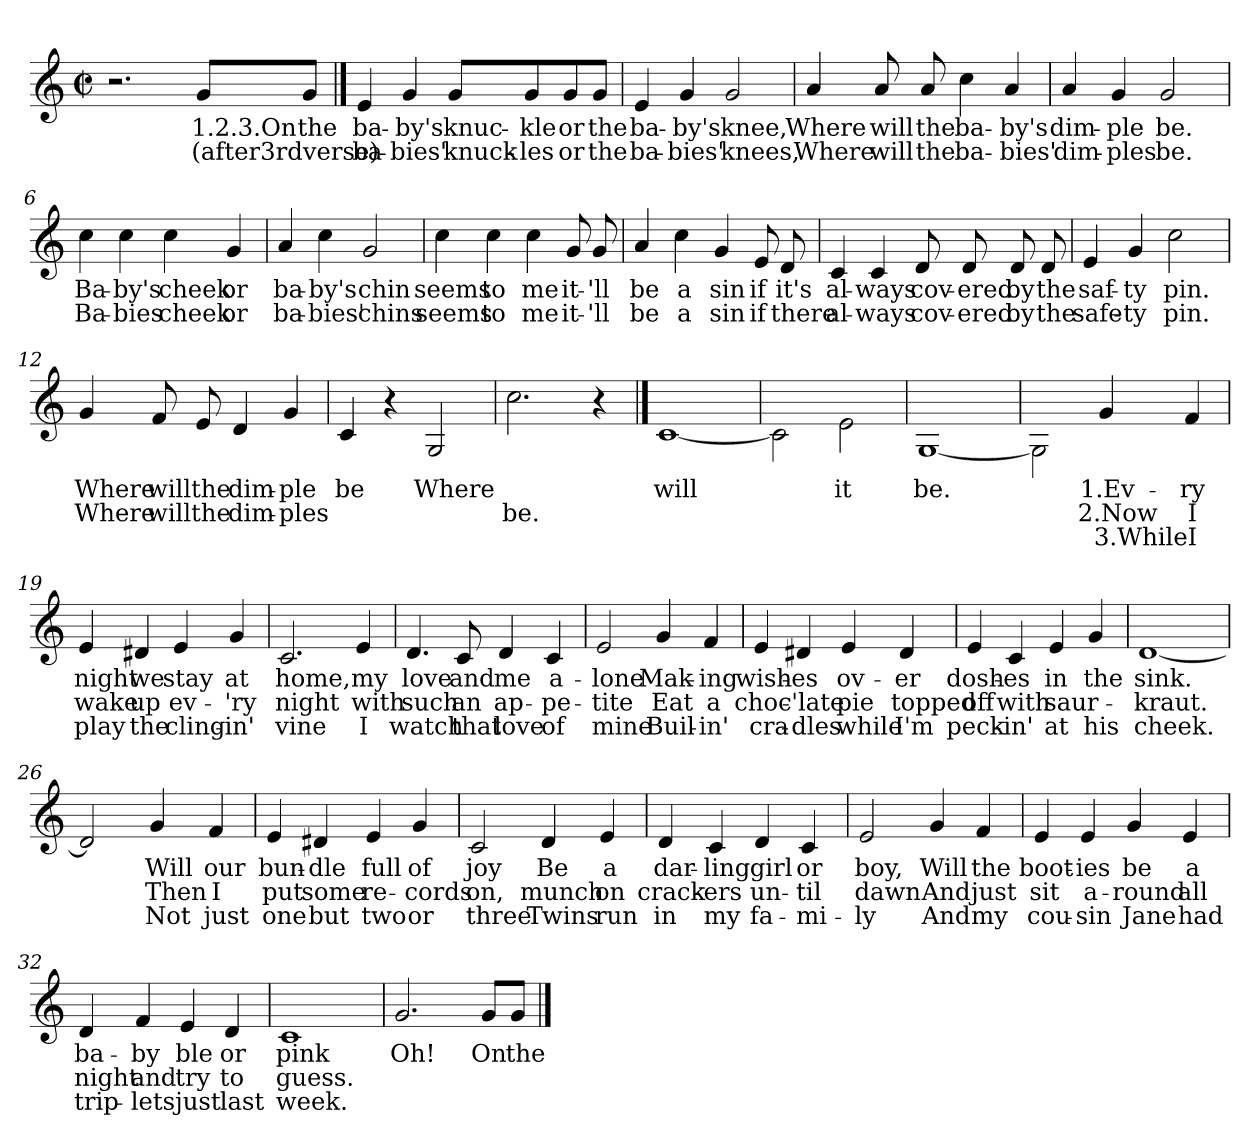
**kern	**text	**text	**text
*part1	*part1	*part1	*part1
*staff1	*staff1	*staff1	*staff1
*clefG2	*	*	*
*k[]	*	*	*
*C:	*	*	*
*M2/2	*	*	*
*met(c|)	*	*	*
=1	=1	=1	=1
2.r	.	.	.
!	!LO:LY:b	!LO:LY:b	!
8g/L	1.2.3.On	(after3rdverse)	.
!	!LO:LY:b	!	!
8g/J	the	.	.
==2	==2	==2	==2
!	!LO:LY:b	!LO:LY:b	!
4e/	ba-	ba-	.
!	!LO:LY:b	!LO:LY:b	!
4g/	-by's	-bies'	.
!	!LO:LY:b	!LO:LY:b	!
8g/L	knuc-	knuck-	.
!	!LO:LY:b	!LO:LY:b	!
8g/	-kle	-les	.
!	!LO:LY:b	!LO:LY:b	!
8g/	or	or	.
!	!LO:LY:b	!LO:LY:b	!
8g/J	the	the	.
=3	=3	=3	=3
!	!LO:LY:b	!LO:LY:b	!
4e/	ba-	ba-	.
!	!LO:LY:b	!LO:LY:b	!
4g/	-by's	-bies'	.
!	!LO:LY:b	!LO:LY:b	!
2g/	knee,	knees,	.
!!LO:LB:g=z
=4	=4	=4	=4
!	!LO:LY:b	!LO:LY:b	!
4a/	Where	Where	.
!	!LO:LY:b	!LO:LY:b	!
8a/	will	will	.
!	!LO:LY:b	!LO:LY:b	!
8a/	the	the	.
!	!LO:LY:b	!LO:LY:b	!
4cc\	ba-	ba-	.
!	!LO:LY:b	!LO:LY:b	!
4a/	-by's	-bies'	.
=5	=5	=5	=5
!	!LO:LY:b	!LO:LY:b	!
4a/	dim-	dim-	.
!	!LO:LY:b	!LO:LY:b	!
4g/	-ple	-ples	.
!	!LO:LY:b	!LO:LY:b	!
2g/	be.	be.	.
=6	=6	=6	=6
!	!LO:LY:b	!LO:LY:b	!
4cc\	Ba-	Ba-	.
!	!LO:LY:b	!LO:LY:b	!
4cc\	-by's	-bies	.
!	!LO:LY:b	!LO:LY:b	!
4cc\	cheek	cheek	.
!	!LO:LY:b	!LO:LY:b	!
4g/	or	or	.
=7	=7	=7	=7
!	!LO:LY:b	!LO:LY:b	!
4a/	ba-	ba-	.
!	!LO:LY:b	!LO:LY:b	!
4cc\	-by's	-bies'	.
!	!LO:LY:b	!LO:LY:b	!
2g/	chin	chins	.
!!LO:LB:g=z
=8	=8	=8	=8
!	!LO:LY:b	!LO:LY:b	!
4cc\	seems	seems	.
!	!LO:LY:b	!LO:LY:b	!
4cc\	to	to	.
!	!LO:LY:b	!LO:LY:b	!
4cc\	me	me	.
!	!LO:LY:b	!LO:LY:b	!
8g/	it-	it-	.
!	!LO:LY:b	!LO:LY:b	!
8g/	-'ll	-'ll	.
=9	=9	=9	=9
!	!LO:LY:b	!LO:LY:b	!
4a/	be	be	.
!	!LO:LY:b	!LO:LY:b	!
4cc\	a	a	.
!	!LO:LY:b	!LO:LY:b	!
4g/	sin	sin	.
!	!LO:LY:b	!LO:LY:b	!
8e/	if	if	.
!	!LO:LY:b	!LO:LY:b	!
8d/	it's	there	.
=10	=10	=10	=10
!	!LO:LY:b	!LO:LY:b	!
4c/	al-	al-	.
!	!LO:LY:b	!LO:LY:b	!
4c/	-ways	-ways	.
!	!LO:LY:b	!LO:LY:b	!
8d/	cov-	cov-	.
!	!LO:LY:b	!LO:LY:b	!
8d/	-ered	-ered	.
!	!LO:LY:b	!LO:LY:b	!
8d/	by	by	.
!	!LO:LY:b	!LO:LY:b	!
8d/	the	the	.
=11	=11	=11	=11
!	!LO:LY:b	!LO:LY:b	!
4e/	saf-	safe-	.
!	!LO:LY:b	!LO:LY:b	!
4g/	-ty	-ty	.
!	!LO:LY:b	!LO:LY:b	!
2cc\	pin.	pin.	.
!!LO:LB:g=z
=12	=12	=12	=12
!	!LO:LY:b	!LO:LY:b	!
4g/	Where	Where	.
!	!LO:LY:b	!LO:LY:b	!
8f/	will	will	.
!	!LO:LY:b	!LO:LY:b	!
8e/	the	the	.
!	!LO:LY:b	!LO:LY:b	!
4d/	dim-	dim-	.
!	!LO:LY:b	!LO:LY:b	!
4g/	-ple	-ples	.
=13	=13	=13	=13
!	!LO:LY:b	!	!
4c/	be	.	.
4r	.	.	.
!	!LO:LY:b	!	!
2G/	Where	.	.
=14	=14	=14	=14
!	!	!LO:LY:b	!
2.cc\	.	be.	.
4r	.	.	.
==15	==15	==15	==15
!	!LO:LY:b	!	!
[<1c	will	.	.
=16	=16	=16	=16
2c\]	.	.	.
!	!LO:LY:b	!	!
2e\	it	.	.
=17	=17	=17	=17
!	!LO:LY:b	!	!
[<1G	be.	.	.
!!LO:LB:g=z
=18	=18	=18	=18
2G\]	.	.	.
!	!LO:LY:b	!LO:LY:b	!LO:LY:b
4g/	1.Ev-	2.Now	3.While
!	!LO:LY:b	!LO:LY:b	!LO:LY:b
4f/	-ry	I	I
=19	=19	=19	=19
!	!LO:LY:b	!LO:LY:b	!LO:LY:b
4e/	night	wake	play
!	!LO:LY:b	!LO:LY:b	!LO:LY:b
4d#X/	we	up	the
!	!LO:LY:b	!LO:LY:b	!LO:LY:b
4e/	stay	ev-	cling-
!	!LO:LY:b	!LO:LY:b	!LO:LY:b
4g/	at	-'ry	-in'
=20	=20	=20	=20
!	!LO:LY:b	!LO:LY:b	!LO:LY:b
2.c/	home,	night	vine
!	!LO:LY:b	!LO:LY:b	!LO:LY:b
4e/	my	with	I
=21	=21	=21	=21
!	!LO:LY:b	!LO:LY:b	!LO:LY:b
4.d/	love	such	watch
!	!LO:LY:b	!LO:LY:b	!LO:LY:b
8c/	and	an	that
!	!LO:LY:b	!LO:LY:b	!LO:LY:b
4d/	me	ap-	love
!	!LO:LY:b	!LO:LY:b	!LO:LY:b
4c/	a-	-pe-	of
!!LO:LB:g=z
=22	=22	=22	=22
!	!LO:LY:b	!LO:LY:b	!LO:LY:b
2e/	-lone	-tite	mine
!	!LO:LY:b	!LO:LY:b	!LO:LY:b
4g/	Mak-	Eat	Buil-
!	!LO:LY:b	!LO:LY:b	!LO:LY:b
4f/	-ing	a	-in'
=23	=23	=23	=23
!	!LO:LY:b	!LO:LY:b	!LO:LY:b
4e/	wish-	choc-	cra-
!	!LO:LY:b	!LO:LY:b	!LO:LY:b
4d#X/	-es	-'late	-dles
!	!LO:LY:b	!LO:LY:b	!LO:LY:b
4e/	ov-	pie	while
!	!LO:LY:b	!LO:LY:b	!LO:LY:b
4d#/	-er	topped	I'm
=24	=24	=24	=24
!	!LO:LY:b	!LO:LY:b	!LO:LY:b
4e/	dosh-	off	peck-
!	!LO:LY:b	!LO:LY:b	!LO:LY:b
4c/	-es	with	-in'
!	!LO:LY:b	!LO:LY:b	!LO:LY:b
4e/	in	saur-	at
!	!LO:LY:b	!	!LO:LY:b
4g/	the	.	his
=25	=25	=25	=25
!	!LO:LY:b	!LO:LY:b	!LO:LY:b
[1d	sink.	-kraut.	cheek.
!!LO:LB:g=z
=26	=26	=26	=26
2d/]	.	.	.
!	!LO:LY:b	!LO:LY:b	!LO:LY:b
4g/	Will	Then	Not
!	!LO:LY:b	!LO:LY:b	!LO:LY:b
4f/	our	I	just
=27	=27	=27	=27
!	!LO:LY:b	!LO:LY:b	!LO:LY:b
4e/	bun-	put	one
!	!LO:LY:b	!LO:LY:b	!LO:LY:b
4d#X/	-dle	some	but
!	!LO:LY:b	!LO:LY:b	!LO:LY:b
4e/	full	re-	two
!	!LO:LY:b	!LO:LY:b	!LO:LY:b
4g/	of	-cords	or
=28	=28	=28	=28
!	!LO:LY:b	!LO:LY:b	!LO:LY:b
2c/	joy	on,	three
!	!LO:LY:b	!LO:LY:b	!LO:LY:b
4d/	Be	munch	Twins
!	!LO:LY:b	!LO:LY:b	!LO:LY:b
4e/	a	on	run
=29	=29	=29	=29
!	!LO:LY:b	!LO:LY:b	!LO:LY:b
4d/	dar-	crack-	in
!	!LO:LY:b	!LO:LY:b	!LO:LY:b
4c/	-ling	-ers	my
!	!LO:LY:b	!LO:LY:b	!LO:LY:b
4d/	girl	un-	fa-
!	!LO:LY:b	!LO:LY:b	!LO:LY:b
4c/	or	-til	-mi-
!!LO:LB:g=z
=30	=30	=30	=30
!	!LO:LY:b	!LO:LY:b	!LO:LY:b
2e/	boy,	dawn	-ly
!	!LO:LY:b	!LO:LY:b	!LO:LY:b
4g/	Will	And	And
!	!LO:LY:b	!LO:LY:b	!LO:LY:b
4f/	the	just	my
=31	=31	=31	=31
!	!LO:LY:b	!LO:LY:b	!LO:LY:b
4e/	boot-	sit	cou-
!	!LO:LY:b	!LO:LY:b	!LO:LY:b
4e/	-ies	a-	-sin
!	!LO:LY:b	!LO:LY:b	!LO:LY:b
4g/	be	-round	Jane
!	!LO:LY:b	!LO:LY:b	!LO:LY:b
4e/	a	all	had
=32	=32	=32	=32
!	!LO:LY:b	!LO:LY:b	!LO:LY:b
4d/	ba-	night	trip-
!	!LO:LY:b	!LO:LY:b	!LO:LY:b
4f/	-by	and	-lets
!	!LO:LY:b	!LO:LY:b	!LO:LY:b
4e/	ble	try	just
!	!LO:LY:b	!LO:LY:b	!LO:LY:b
4d/	or	to	last
=33	=33	=33	=33
!	!LO:LY:b	!LO:LY:b	!LO:LY:b
1c	pink	guess.	week.
=34	=34	=34	=34
!	!LO:LY:b	!	!
2.g/	Oh!	.	.
!	!LO:LY:b	!	!
8g/L	On	.	.
!	!LO:LY:b	!	!
8g/J	the	.	.
==	==	==	==
*-	*-	*-	*-
